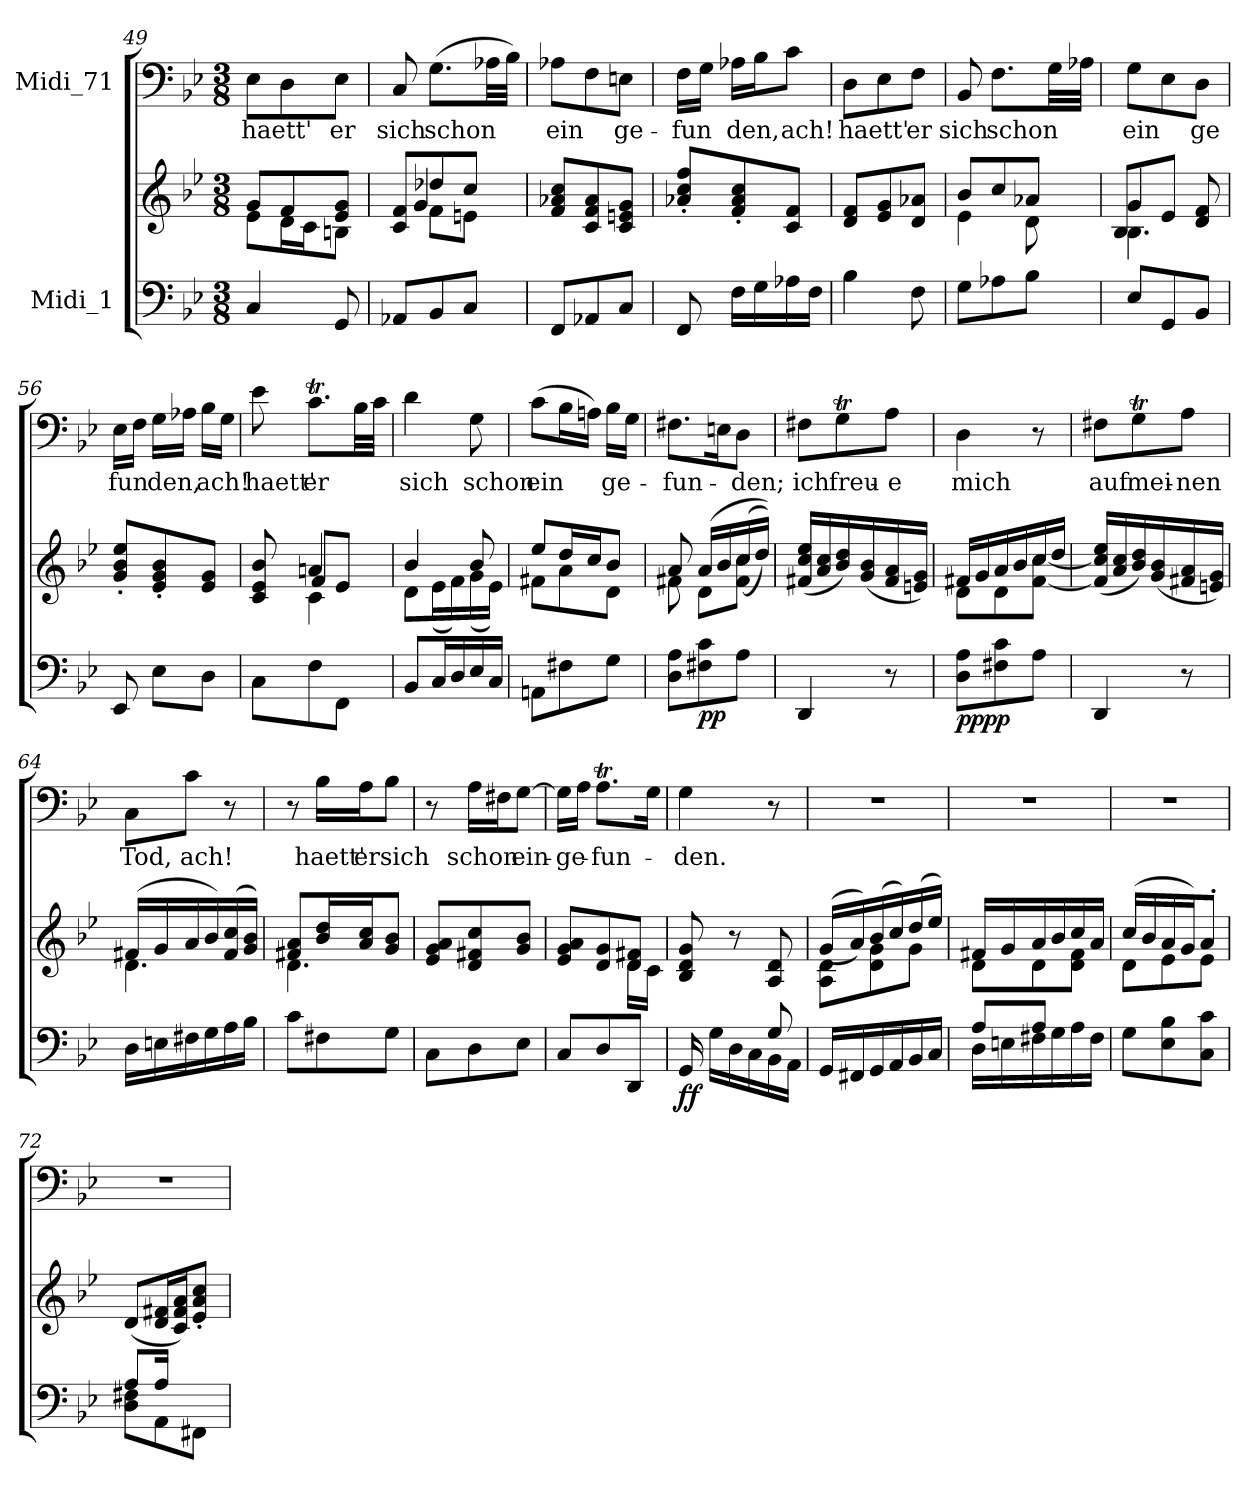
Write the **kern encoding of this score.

**kern	**kern	**dynam	**kern	**text
*part2	*part2	*part2	*part1	*part1
*staff3	*staff2	*staff2/3	*staff1	*staff1
*I"Midi_1	*	*	*I"Midi_71	*
!!LO:PB:g=z
*clefF4	*clefG2	*	*clefF4	*
*k[b-e-]	*k[b-e-]	*	*k[b-e-]	*
*B-:	*B-:	*	*B-:	*
*M3/8	*M3/8	*	*M3/8	*
=49	=49	=49	=49	=49
*	*^	*	*	*
*	*	*^	*	*	*
!	!	!	!	!	!	!LO:LY:b
4C/	8g/L	8e-\L	4ryy	.	8E-\L	haett'
.	8f/	16d\L	.	.	8D\	.
.	.	16c\J	.	.	.	.
!	!	!	!	!	!	!LO:LY:b
8GG/	8e-/ 8g/J	8Bn\J	8ryy	.	8E-\J	er
=50	=50	=50	=50	=50	=50	=50
!	!	!	!	!	!	!LO:LY:b
8AA-X/L	8c/ 8f/L	8ryy	8ryy	.	8C/	sich
!	!	!	!	!	!	!LO:LY:b
8BB-/	8dd-X/	8f\L	4g/	.	(>8.G\L	schon
8C/J	8cc/J	8en\J	.	.	.	.
.	.	.	.	.	32A-X\LL	.
.	.	.	.	.	32B-\JJJ)	.
=51	=51	=51	=51	=51	=51	=51
!	!	!	!	!	!	!LO:LY:b
8FF/L	8f/ 8a-X/ 8cc/L	4ryy	4ryy	.	8A-X\L	ein
8AA-X/	8c/ 8f/ 8a-/	.	.	.	8F\	.
!	!	!	!	!	!	!LO:LY:b
8C/J	8c/ 8en/ 8g/J	8ryy	8ryy	.	8En\J	ge-
=52	=52	=52	=52	=52	=52	=52
!	!	!	!	!	!	!LO:LY:b
8FF/	8a-X/' 8cc/' 8ff/'L	4ryy	4ryy	.	16F\LL	-fun
.	.	.	.	.	16G\JJ	.
!	!	!	!	!	!	!LO:LY:b
16F\LL	8f/' 8a-/' 8cc/'	.	.	.	16A-X\LL	den,
16G\	.	.	.	.	16B-\J	.
!	!	!	!	!	!	!LO:LY:b
16A-X\	8c/ 8f/J	8ryy	8ryy	.	8c\J	ach!
16F\JJ	.	.	.	.	.	.
=53	=53	=53	=53	=53	=53	=53
!	!	!	!	!	!	!LO:LY:b
4B-\	8d/ 8f/L	4ryy	4ryy	.	8D\L	haett'
.	8e-/ 8g/	.	.	.	8E-\	.
!	!	!	!	!	!	!LO:LY:b
8F\	8d/ 8a-X/J	8ryy	8ryy	.	8F\J	er
=54	=54	=54	=54	=54	=54	=54
!	!	!	!	!	!	!LO:LY:b
8G\L	8b-/L	4e-\	4ryy	.	8BB-/	sich
!	!	!	!	!	!	!LO:LY:b
8A-X\	8cc/	.	.	.	8.F\L	schon
8B-\J	8a-X/J	8d\	8ryy	.	.	.
.	.	.	.	.	32G\LL	.
.	.	.	.	.	32A-X\JJJ	.
!!LO:LB:g=z
=55	=55	=55	=55	=55	=55	=55
!	!	!	!	!	!	!LO:LY:b
8E-/L	4g/	4.B-\	8B-/L	.	8G\L	ein
8GG/	.	.	8e-/J	.	8E-\	.
!	!	!	!	!	!	!LO:LY:b
8BB-/J	8d/ 8f/	.	8ryy	.	8D\J	ge
=56	=56	=56	=56	=56	=56	=56
!	!	!	!	!	!	!LO:LY:b
8EE-/	8g/' 8b-/' 8ee-/'L	4ryy	4ryy	.	16E-\LL	fun
.	.	.	.	.	16F\JJ	.
!	!	!	!	!	!	!LO:LY:b
8E-\L	8e-/' 8g/' 8b-/'	.	.	.	16G\LL	den,
.	.	.	.	.	16A-X\JJ	.
!	!	!	!	!	!	!LO:LY:b
8D\J	8e-/ 8g/J	8ryy	8ryy	.	16B-\LL	ach!
.	.	.	.	.	16G\JJ	.
=57	=57	=57	=57	=57	=57	=57
!	!	!	!	!	!	!LO:LY:b
8C\L	8c/ 8e-/ 8b-/	8ryy	8ryy	.	8e-\	haett'
!	!	!	!	!	!	!LO:LY:b
8F\	4ani/	4c\	8f/L	.	8.cT\L	er
8FF\J	.	.	8e-/J	.	.	.
.	.	.	.	.	32B-\LL	.
.	.	.	.	.	32c\JJJ	.
=58	=58	=58	=58	=58	=58	=58
!	!	!	!	!	!	!LO:LY:b
8BB-/L	4b-/	8d\L	4ryy	.	4d\	sich
16C/L	.	(<16e-\L	.	.	.	.
16D/	.	16f\)	.	.	.	.
!	!	!	!	!	!	!LO:LY:b
16E-/	8b-/	(<16g\	8ryy	.	8G\	schon
16C/JJ	.	16e-\JJ)	.	.	.	.
=59	=59	=59	=59	=59	=59	=59
!	!	!	!	!	!	!LO:LY:b
8AAni\L	8ee-/L	8f#X\L	4ryy	.	(>8c\L	ein
8F#X\	16dd/L	8a\	.	.	16B-\L	.
.	16cc/J	.	.	.	16Ani\JJ)	.
!	!	!	!	!	!	!LO:LY:b
8G\J	8b-/J	8d\J	8ryy	.	16B-\LL	ge-
.	.	.	.	.	16G\JJ	.
=60	=60	=60	=60	=60	=60	=60
!	!	!	!	!	!	!LO:LY:b
8D\ 8A\L	8a/	8f#X\	4ryy	.	8.F#X\L	-fun-
!	!	!	!	!LO:DY:b=2	!	!
!	!	!	!	!LO:DY:n=1:b	!	!
8F#X\ 8c\	(>16a/LL	8d\L	.	p p	.	.
.	16b-/	.	.	.	16En\K	.
!	!	!	!	!	!	!LO:LY:b
8A\J	(<(<16cc/	8f#\ 8cc\J	8ryy	.	8D\J	-den;
.	16dd/JJ)))	.	.	.	.	.
*	*	*v	*v	*	*	*
!!LO:LB:g=z
=61	=61	=61	=61	=61	=61
!	!	!	!	!	!LO:LY:b
4DD/	(>16f#X/ 16cc/ 16ee-/LL	4ryy	.	8F#X\L	ich
.	16a/ 16cc/	.	.	.	.
!	!	!	!	!	!LO:LY:b
.	16b-/ 16dd/)	.	.	8GT\	freu-
.	(>16g/ 16b-/	.	.	.	.
!	!	!	!	!	!LO:LY:b
8r	16f#i/ 16a/	8ryy	.	8A\J	-e
.	16en/ 16g/JJ)	.	.	.	.
=62	=62	=62	=62	=62	=62
!	!	!	!LO:DY:b=2	!	!LO:LY:b
!	!	!	!LO:DY:n=1:b	!	!
8D\ 8A\L	16f#X/LL	8d\L	pp pp	4D\	mich
.	16g/	.	.	.	.
8F#X\ 8c\	16a/	8d\	.	.	.
.	16b-/	.	.	.	.
8A\J	16cc/	[8f#\ [8cc\J	.	8r	.
.	16dd/JJ	.	.	.	.
=63	=63	=63	=63	=63	=63
!	!	!	!	!	!LO:LY:b
4DD/	4ryy	(>16f#/] 16cc/] 16ee-/LL	.	8F#X\L	auf
.	.	16a/ 16cc/	.	.	.
!	!	!	!	!	!LO:LY:b
.	.	16b-/ 16dd/)	.	8GT\	mei-
.	.	(>16g/ 16b-/	.	.	.
!	!	!	!	!	!LO:LY:b
8r	8ryy	16f#i/ 16a/	.	8A\J	-nen
.	.	16en/ 16g/JJ)	.	.	.
=64	=64	=64	=64	=64	=64
!	!	!	!	!	!LO:LY:b
16D\LL	(>16f#X/LL	4.d\	.	8C\L	Tod,
16En\	16g/	.	.	.	.
!	!	!	!	!	!LO:LY:b
16F#X\	16a/	.	.	8c\J	ach!
16G\	16b-/)	.	.	.	.
16A\	(>16f#/ 16cc/	.	.	8r	.
16B-\JJ	16g/ 16b-/JJ)	.	.	.	.
=65	=65	=65	=65	=65	=65
8c\L	8f#X/ 8a/L	4.d\	.	8r	.
!	!	!	!	!	!LO:LY:b
8F#X\	16b-/ 16dd/L	.	.	16B-\LL	haett'
!	!	!	!	!	!LO:LY:b
.	16a/ 16cc/J	.	.	16A\J	er
!	!	!	!	!	!LO:LY:b
8G\J	8g/ 8b-/J	.	.	8B-\J	sich
=66	=66	=66	=66	=66	=66
8C\L	8e-/ 8g/ 8a/L	4ryy	.	8r	.
!	!	!	!	!	!LO:LY:b
8D\	8d/ 8f#X/ 8cc/	.	.	16A\LL	schon
.	.	.	.	16F#X\J	.
!	!	!	!	!	!LO:LY:b
8E-\J	8g/ 8b-/J	8ryy	.	[8G\J	ein-
!!LO:LB:g=z
=67	=67	=67	=67	=67	=67
*^	*	*	*	*	*
8C/L	4ryy	8e-/ 8g/ 8a/L	4ryy	.	16G\LL]	.
!	!	!	!	!	!	!LO:LY:b
.	.	.	.	.	16A\JJ	-ge-
!	!	!	!	!	!	!LO:LY:b
8D/	.	8d/ 8g/	.	.	8.At\L	-fun-
8DD/J	8ryy	8d/ 8f#X/J	16d\LL	.	.	.
.	.	.	16c\JJ	.	16G\Jk	.
=68	=68	=68	=68	=68	=68	=68
!	!	!	!	!LO:DY:b=2	!	!LO:LY:b
!	!	!	!	!LO:DY:n=1:b	!	!
4ryy	16GG/	8B-/ 8d/ 8g/	4ryy	f f	4G\	-den.
.	16G\LL	.	.	.	.	.
.	16D\	8r	.	.	.	.
.	16C\	.	.	.	.	.
8G/	16BB-\	8A/ 8d/	8ryy	.	8r	.
.	16AA\JJ	.	.	.	.	.
=69	=69	=69	=69	=69	=69	=69
16GG/LL	4ryy	(>(>16g/LL	8A\ 8d\L	.	4.r	.
16FF#X/	.	16a/))	.	.	.	.
16GG/	.	(>16b-/	8d\ 8g\	.	.	.
16AA/	.	16cc/)	.	.	.	.
16BB-/	8ryy	(>16dd/	8g\J	.	.	.
16C/JJ	.	16ee-/JJ)	.	.	.	.
=70	=70	=70	=70	=70	=70	=70
8A/L	16D\LL	16f#X/LL	8d\L	.	4.r	.
.	16En\	16g/	.	.	.	.
8A/J	16F#X\	16a/	8d\	.	.	.
.	16G\	16b-/	.	.	.	.
8ryy	16A\	16cc/	8d\ 8f#\J	.	.	.
.	16F#\JJ	16a/JJ	.	.	.	.
=71	=71	=71	=71	=71	=71	=71
8G\L	4ryy	(>16cc/LL	8d\L	.	4.r	.
.	.	16b-/	.	.	.	.
8E-\ 8B-\	.	16a/	8e-\	.	.	.
.	.	16g/J)	.	.	.	.
8C\ 8c\J	8ryy	8a'/J	8e-\J	.	.	.
=72	=72	=72	=72	=72	=72	=72
8A/L	8D\ 8F#X\L	(>8d/L	4ryy	.	4.r	.
16A/Jk	8AA\	16d/ 16f#X/L	.	.	.	.
8ryy	.	16c/ 16f#/ 16a/J)	.	.	.	.
.	8FF#X\J	8e-/' 8a/' 8cc/'J	8ryy	.	.	.
16ryy	.	.	.	.	.	.
*v	*v	*	*	*	*	*
*	*v	*v	*	*	*
=	=	=	=	=
*-	*-	*-	*-	*-
